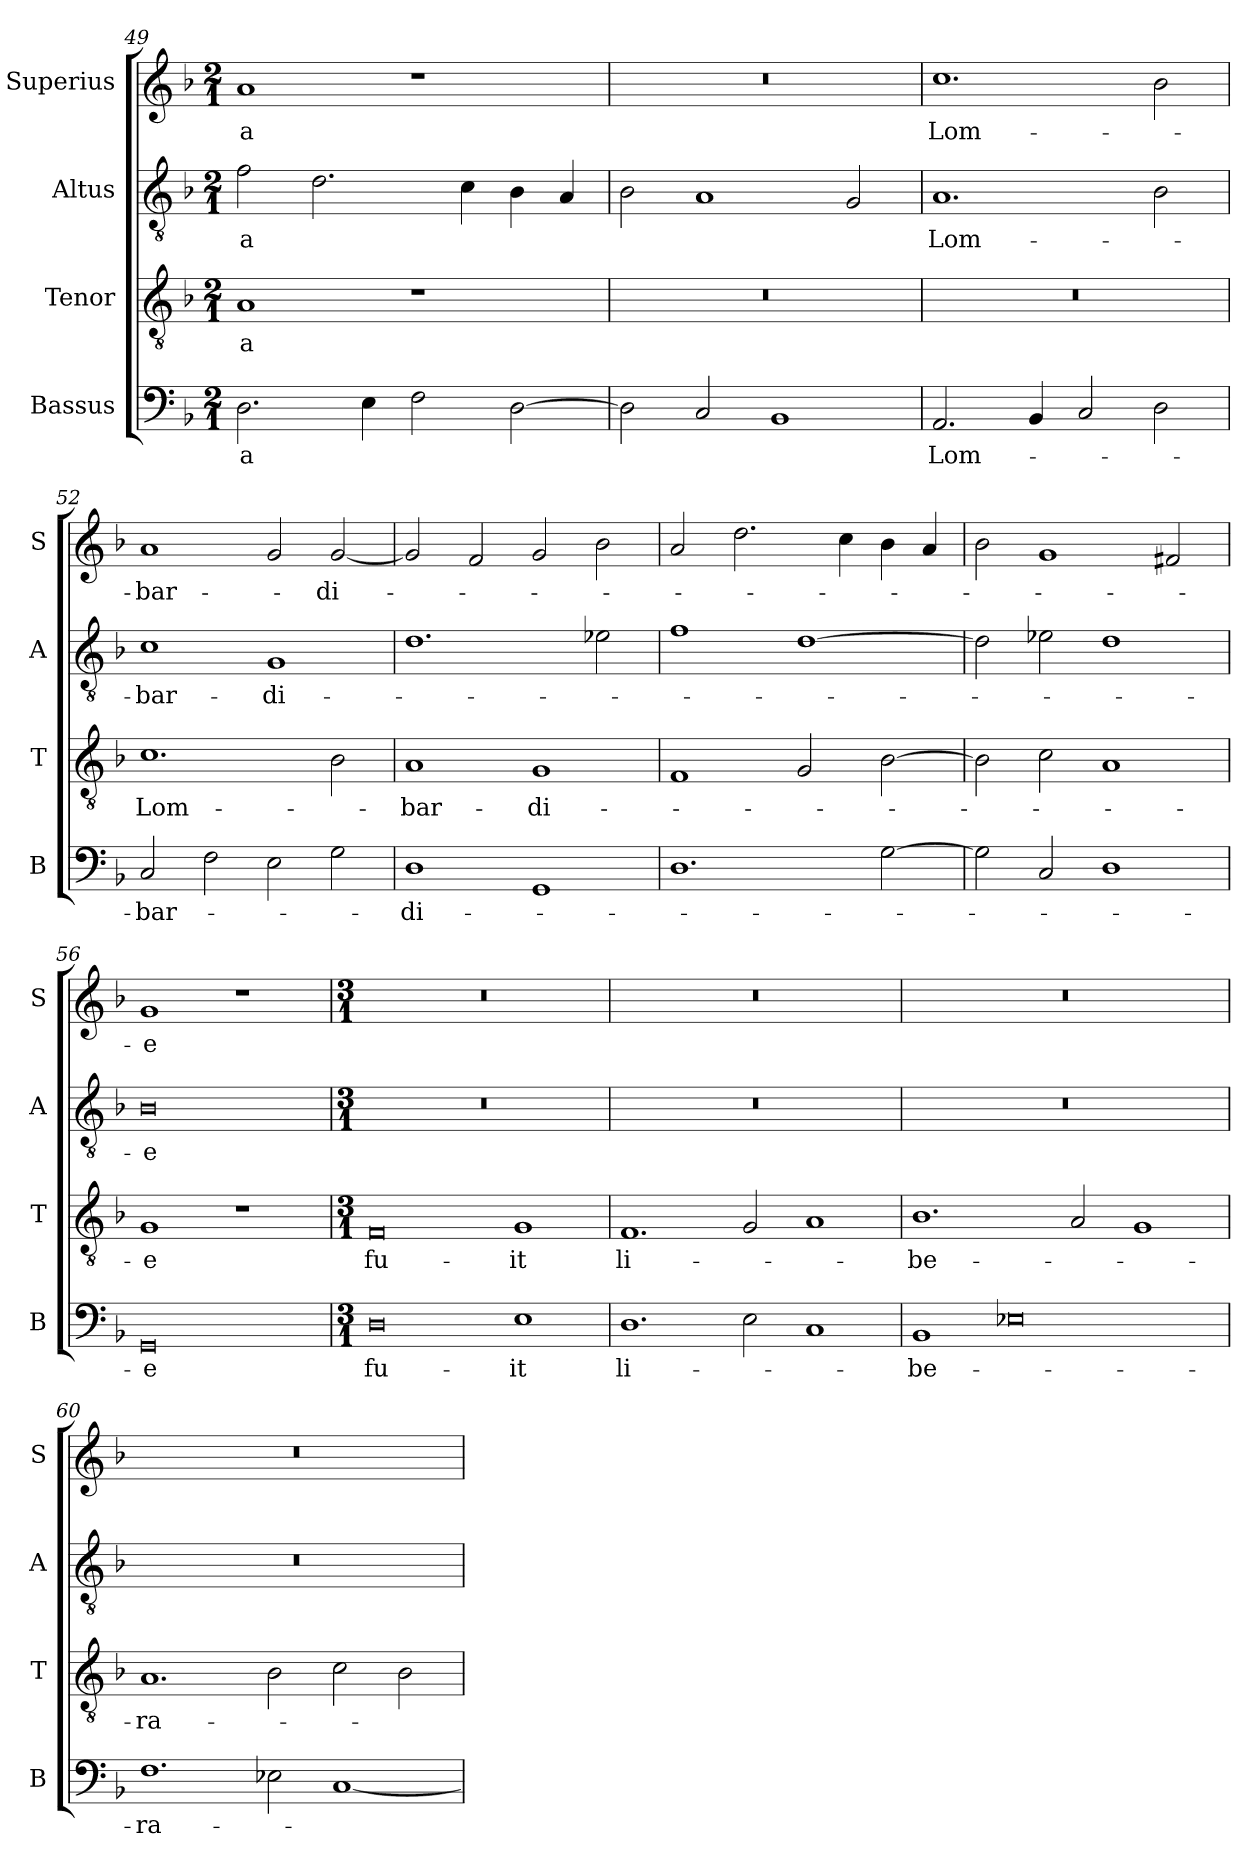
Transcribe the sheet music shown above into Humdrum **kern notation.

**kern	**text	**kern	**text	**kern	**text	**kern	**text
*part4	*part4	*part3	*part3	*part2	*part2	*part1	*part1
*staff4	*staff4	*staff3	*staff3	*staff2	*staff2	*staff1	*staff1
*I"Bassus	*	*I"Tenor	*	*I"Altus	*	*I"Superius	*
*I'B	*	*I'T	*	*I'A	*	*I'S	*
*clefF4	*	*clefGv2	*	*clefGv2	*	*clefG2	*
*k[b-]	*	*k[b-]	*	*k[b-]	*	*k[b-]	*
*M2/1	*	*M2/1	*	*M2/1	*	*M2/1	*
=49	=49	=49	=49	=49	=49	=49	=49
2.D	-a	1A	-a	2f	-a	1a	-a
.	.	.	.	2.d	.	.	.
4E	.	.	.	.	.	.	.
2F	.	1r	.	.	.	1r	.
.	.	.	.	4c	.	.	.
[2D	.	.	.	4B-	.	.	.
.	.	.	.	4A	.	.	.
=50	=50	=50	=50	=50	=50	=50	=50
2D]	.	0r	.	2B-	.	0r	.
2C	.	.	.	1A	.	.	.
1BB-	.	.	.	.	.	.	.
.	.	.	.	2G	.	.	.
=51	=51	=51	=51	=51	=51	=51	=51
2.AA	Lom-	0r	.	1.A	Lom-	1.cc	Lom-
4BB-	.	.	.	.	.	.	.
2C	.	.	.	.	.	.	.
2D	.	.	.	2B-	.	2b-	.
=52	=52	=52	=52	=52	=52	=52	=52
2C	-bar-	1.c	Lom-	1c	-bar-	1a	-bar-
2F	.	.	.	.	.	.	.
2E	.	.	.	1G	-di-	2g	.
2G	.	2B-	.	.	.	[2g	-di-
=53	=53	=53	=53	=53	=53	=53	=53
1D	-di-	1A	-bar-	1.d	.	2g]	.
.	.	.	.	.	.	2f	.
1GG	.	1G	-di-	.	.	2g	.
.	.	.	.	2e-i	.	2b-	.
=54	=54	=54	=54	=54	=54	=54	=54
1.D	.	1F	.	1f	.	2a	.
.	.	.	.	.	.	2.dd	.
.	.	2G	.	[1d	.	.	.
.	.	.	.	.	.	4cc	.
[2G	.	[2B-	.	.	.	4b-	.
.	.	.	.	.	.	4a	.
=55	=55	=55	=55	=55	=55	=55	=55
2G]	.	2B-]	.	2d]	.	2b-	.
2C	.	2c	.	2e-i	.	1g	.
1D	.	1A	.	1d	.	.	.
.	.	.	.	.	.	2f#X	.
=56	=56	=56	=56	=56	=56	=56	=56
0GG	-e	1G	-e	0B-	-e	1g	-e
.	.	1r	.	.	.	1r	.
=57	=57	=57	=57	=57	=57	=57	=57
*M3/1	*	*M3/1	*	*M3/1	*	*M3/1	*
0D	fu-	0F	fu-	0.r	.	0.r	.
1E	-it	1G	-it	.	.	.	.
=58	=58	=58	=58	=58	=58	=58	=58
!	!	!	!LO:LY:i	!	!	!	!
1.D	li-	1.F	li-	0.r	.	0.r	.
2E	.	2G	.	.	.	.	.
1C	.	1A	.	.	.	.	.
=59	=59	=59	=59	=59	=59	=59	=59
!	!	!	!LO:LY:i	!	!	!	!
1BB-	-be-	1.B-	-be-	0.r	.	0.r	.
0E-X	.	.	.	.	.	.	.
.	.	2A	.	.	.	.	.
.	.	1G	.	.	.	.	.
=60	=60	=60	=60	=60	=60	=60	=60
!	!	!	!LO:LY:i	!	!	!	!
1.F	-ra-	1.A	-ra-	0.r	.	0.r	.
2E-X	.	2B-	.	.	.	.	.
[1C	.	2c	.	.	.	.	.
.	.	2B-	.	.	.	.	.
=	=	=	=	=	=	=	=
*-	*-	*-	*-	*-	*-	*-	*-
